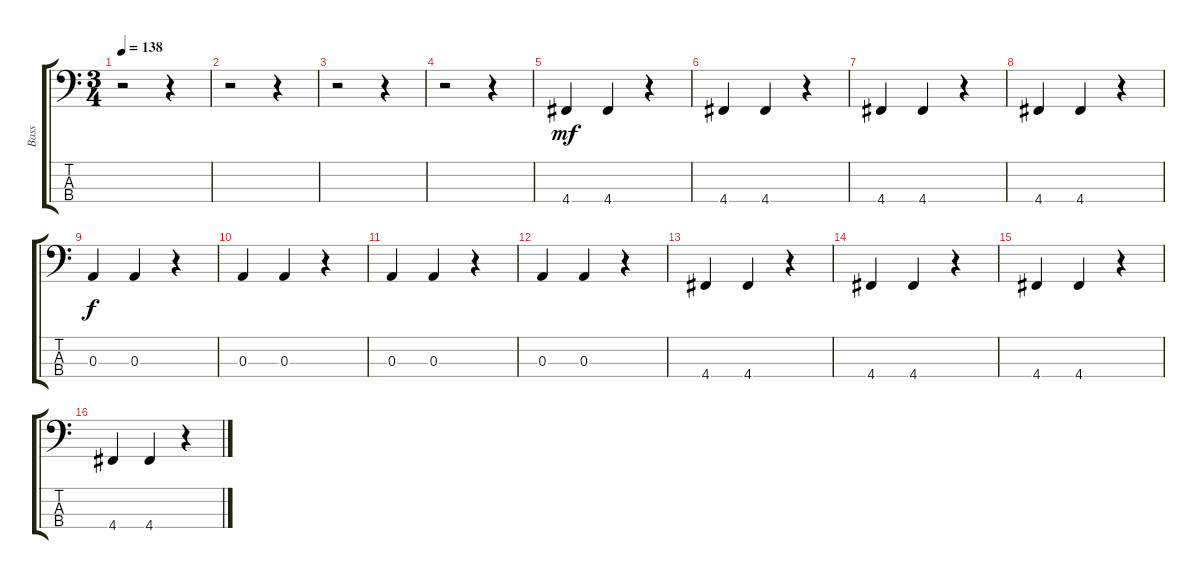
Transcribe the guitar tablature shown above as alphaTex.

\track ("Bass" "Bass") {instrument electricbassfinger}
\staff {score tabs}
\tuning (G2 D2 A1 D1) {hide}
\ts (3 4)
\tempo 138
\clef f4
\ks c
r.2{dy mf instrument electricbassfinger} r.4 |
r.2 r.4 |
r.2 r.4 |
r.2 r.4 |
4.4.4 4.4.4 r.4 |
4.4.4 4.4.4 r.4 |
4.4.4 4.4.4 r.4 |
4.4.4 4.4.4 r.4 |
0.3.4{dy f} 0.3.4 r.4 |
0.3.4 0.3.4 r.4 |
0.3.4 0.3.4 r.4 |
0.3.4 0.3.4 r.4 |
4.4.4 4.4.4 r.4 |
4.4.4 4.4.4 r.4 |
4.4.4 4.4.4 r.4 |
4.4.4 4.4.4 r.4
